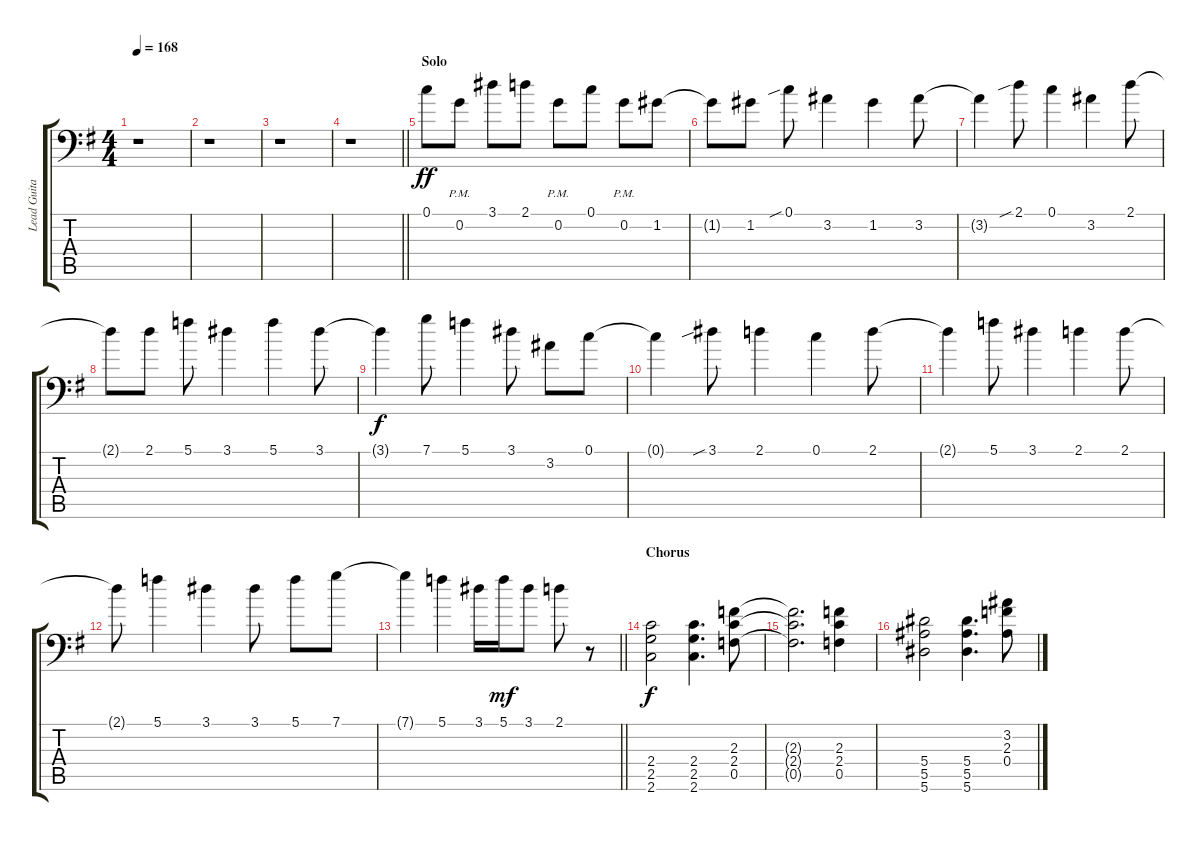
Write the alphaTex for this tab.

\track ("Lead Guitar" "Lead Guita") {instrument distortionguitar}
\staff {score tabs}
\tuning (C4 G3 Eb3 Bb2 F2 Bb1) {hide}
\ts (4 4)
\tempo 168
\clef f4
\ks g
r.1{dy f} |
r.1 |
r.1 |
\barLineRight lightlight
r.1 |
\section ("" "Solo")
0.1.8{dy ff} 0.2{pm}.8 3.1.8 2.1.8 0.2{pm}.8 0.1.8 0.2{pm}.8 1.2.8 |
1.2{t}.8 1.2.8 0.1{sib}.8 3.2.4 1.2.4 3.2.8 |
3.2{t}.4 2.1{sib}.8 0.1.4 3.2.4 2.1.8 |
2.1{t}.8 2.1.8 5.1.8 3.1.4 5.1.4 3.1.8 |
3.1{t}.4{dy f} 7.1.8 5.1.4 3.1.8 3.2.8 0.1.8 |
0.1{t}.4 3.1{sib}.8 2.1.4 0.1.4 2.1.8 |
2.1{t}.4 5.1.8 3.1.4 2.1.4 2.1.8 |
2.1{t}.8 5.1.4 3.1.4 3.1.8 5.1.8 7.1.8 |
\barLineRight lightlight
7.1{t}.4 5.1.4 3.1.16 5.1.16{dy mf} 3.1.8 2.1.8 r.8 |
\section ("" "Chorus")
(2.4 2.5 2.6).2{dy f} (2.4 2.5 2.6).4{d} (2.3 2.4 0.5).8 |
(2.3{t} 2.4{t} 0.5{t}).2{d} (2.3 2.4 0.5).4 |
(5.4 5.5 5.6).2 (5.4 5.5 5.6).4{d} (3.2 2.3 0.4).8
